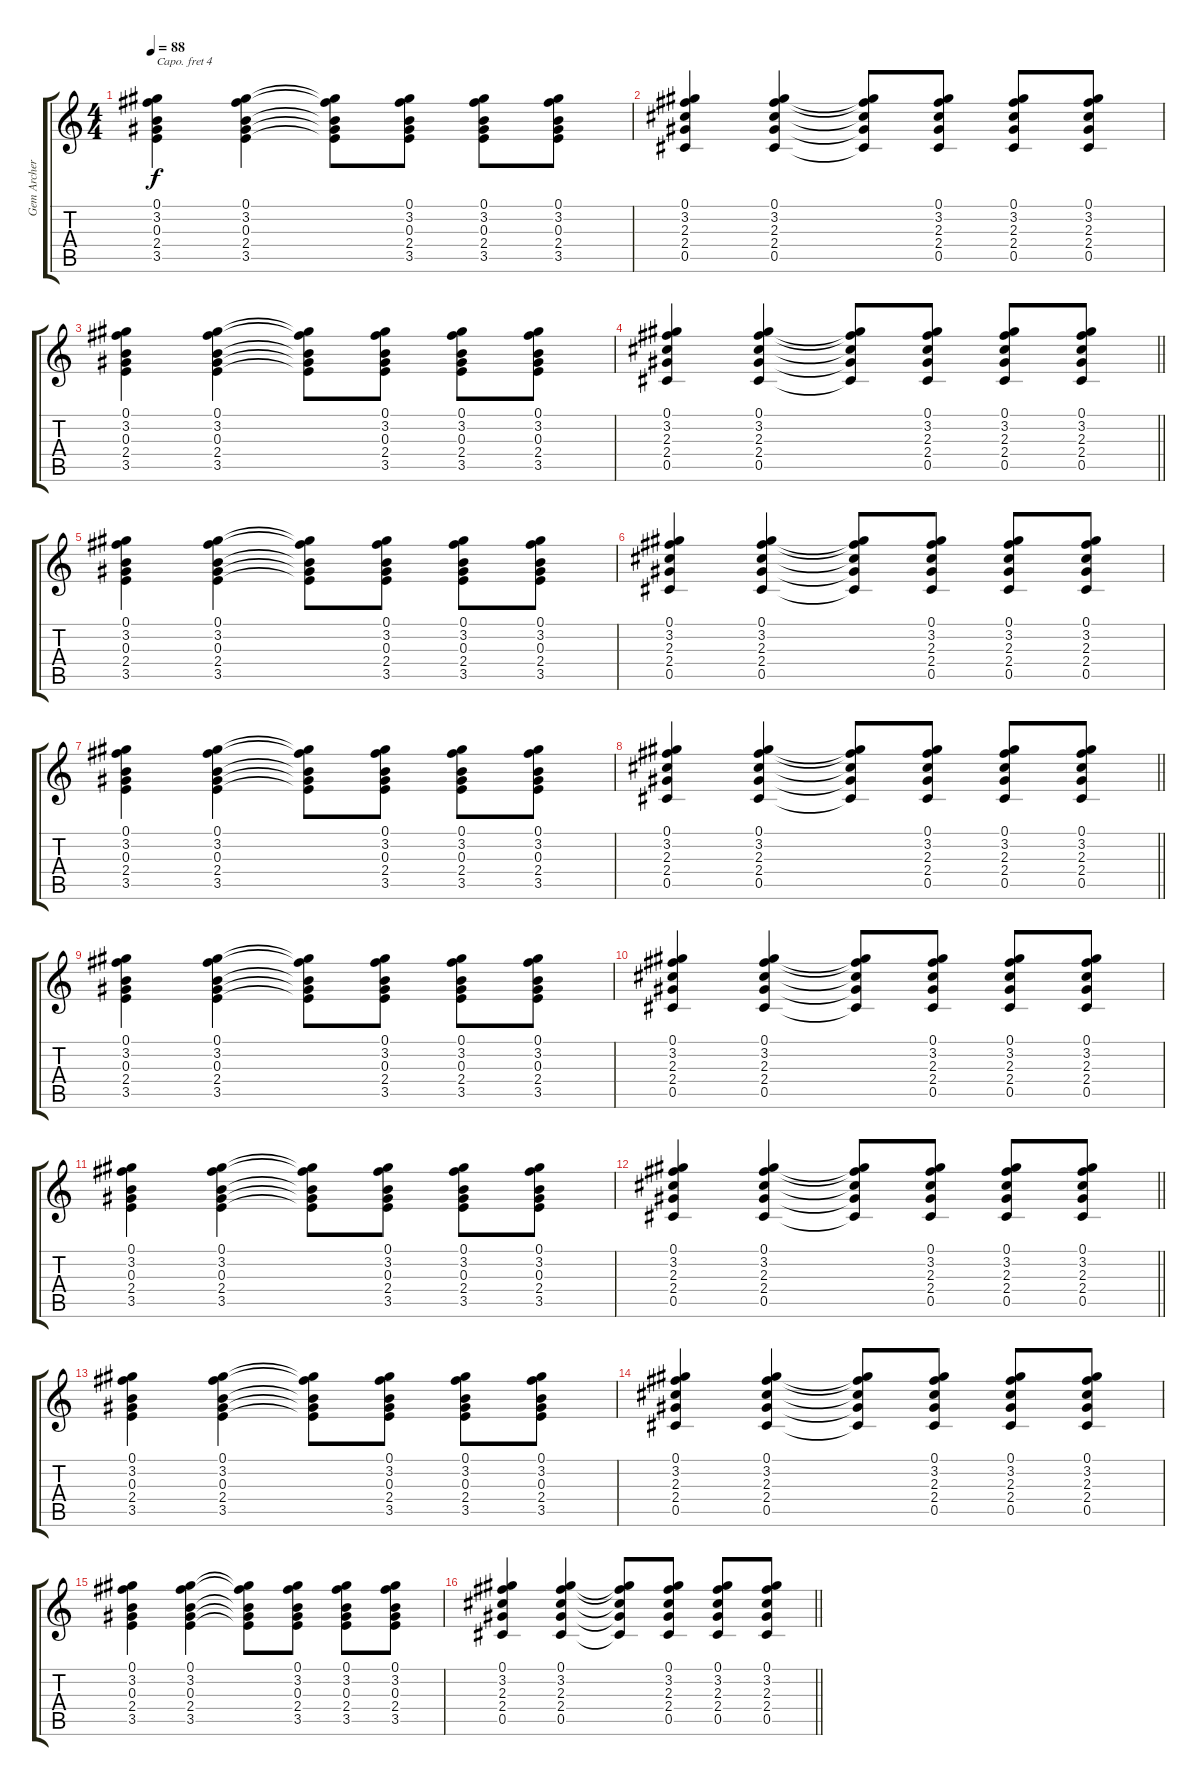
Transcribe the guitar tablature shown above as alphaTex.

\track ("Gem Archer" "Gem Archer") {instrument electricguitarclean}
\staff {score tabs}
\capo 4
\tuning (E4 B3 G3 D3 A2 E2) {hide}
\ts (4 4)
\tempo 88
\clef g2
\ks c
(0.1 3.2 0.3 2.4 3.5).4{dy f} (0.1 3.2 0.3 2.4 3.5).4 (0.1{t} 3.2{t} 0.3{t} 2.4{t} 3.5{t}).8 (0.1 3.2 0.3 2.4 3.5).8 (0.1 3.2 0.3 2.4 3.5).8 (0.1 3.2 0.3 2.4 3.5).8 |
(0.1 3.2 2.3 2.4 0.5).4 (0.1 3.2 2.3 2.4 0.5).4 (0.1{t} 3.2{t} 2.3{t} 2.4{t} 0.5{t}).8 (0.1 3.2 2.3 2.4 0.5).8 (0.1 3.2 2.3 2.4 0.5).8 (0.1 3.2 2.3 2.4 0.5).8 |
(0.1 3.2 0.3 2.4 3.5).4 (0.1 3.2 0.3 2.4 3.5).4 (0.1{t} 3.2{t} 0.3{t} 2.4{t} 3.5{t}).8 (0.1 3.2 0.3 2.4 3.5).8 (0.1 3.2 0.3 2.4 3.5).8 (0.1 3.2 0.3 2.4 3.5).8 |
\barLineRight lightlight
(0.1 3.2 2.3 2.4 0.5).4 (0.1 3.2 2.3 2.4 0.5).4 (0.1{t} 3.2{t} 2.3{t} 2.4{t} 0.5{t}).8 (0.1 3.2 2.3 2.4 0.5).8 (0.1 3.2 2.3 2.4 0.5).8 (0.1 3.2 2.3 2.4 0.5).8 |
(0.1 3.2 0.3 2.4 3.5).4 (0.1 3.2 0.3 2.4 3.5).4 (0.1{t} 3.2{t} 0.3{t} 2.4{t} 3.5{t}).8 (0.1 3.2 0.3 2.4 3.5).8 (0.1 3.2 0.3 2.4 3.5).8 (0.1 3.2 0.3 2.4 3.5).8 |
(0.1 3.2 2.3 2.4 0.5).4 (0.1 3.2 2.3 2.4 0.5).4 (0.1{t} 3.2{t} 2.3{t} 2.4{t} 0.5{t}).8 (0.1 3.2 2.3 2.4 0.5).8 (0.1 3.2 2.3 2.4 0.5).8 (0.1 3.2 2.3 2.4 0.5).8 |
(0.1 3.2 0.3 2.4 3.5).4 (0.1 3.2 0.3 2.4 3.5).4 (0.1{t} 3.2{t} 0.3{t} 2.4{t} 3.5{t}).8 (0.1 3.2 0.3 2.4 3.5).8 (0.1 3.2 0.3 2.4 3.5).8 (0.1 3.2 0.3 2.4 3.5).8 |
\barLineRight lightlight
(0.1 3.2 2.3 2.4 0.5).4 (0.1 3.2 2.3 2.4 0.5).4 (0.1{t} 3.2{t} 2.3{t} 2.4{t} 0.5{t}).8 (0.1 3.2 2.3 2.4 0.5).8 (0.1 3.2 2.3 2.4 0.5).8 (0.1 3.2 2.3 2.4 0.5).8 |
(0.1 3.2 0.3 2.4 3.5).4 (0.1 3.2 0.3 2.4 3.5).4 (0.1{t} 3.2{t} 0.3{t} 2.4{t} 3.5{t}).8 (0.1 3.2 0.3 2.4 3.5).8 (0.1 3.2 0.3 2.4 3.5).8 (0.1 3.2 0.3 2.4 3.5).8 |
(0.1 3.2 2.3 2.4 0.5).4 (0.1 3.2 2.3 2.4 0.5).4 (0.1{t} 3.2{t} 2.3{t} 2.4{t} 0.5{t}).8 (0.1 3.2 2.3 2.4 0.5).8 (0.1 3.2 2.3 2.4 0.5).8 (0.1 3.2 2.3 2.4 0.5).8 |
(0.1 3.2 0.3 2.4 3.5).4 (0.1 3.2 0.3 2.4 3.5).4 (0.1{t} 3.2{t} 0.3{t} 2.4{t} 3.5{t}).8 (0.1 3.2 0.3 2.4 3.5).8 (0.1 3.2 0.3 2.4 3.5).8 (0.1 3.2 0.3 2.4 3.5).8 |
\barLineRight lightlight
(0.1 3.2 2.3 2.4 0.5).4 (0.1 3.2 2.3 2.4 0.5).4 (0.1{t} 3.2{t} 2.3{t} 2.4{t} 0.5{t}).8 (0.1 3.2 2.3 2.4 0.5).8 (0.1 3.2 2.3 2.4 0.5).8 (0.1 3.2 2.3 2.4 0.5).8 |
(0.1 3.2 0.3 2.4 3.5).4 (0.1 3.2 0.3 2.4 3.5).4 (0.1{t} 3.2{t} 0.3{t} 2.4{t} 3.5{t}).8 (0.1 3.2 0.3 2.4 3.5).8 (0.1 3.2 0.3 2.4 3.5).8 (0.1 3.2 0.3 2.4 3.5).8 |
(0.1 3.2 2.3 2.4 0.5).4 (0.1 3.2 2.3 2.4 0.5).4 (0.1{t} 3.2{t} 2.3{t} 2.4{t} 0.5{t}).8 (0.1 3.2 2.3 2.4 0.5).8 (0.1 3.2 2.3 2.4 0.5).8 (0.1 3.2 2.3 2.4 0.5).8 |
(0.1 3.2 0.3 2.4 3.5).4 (0.1 3.2 0.3 2.4 3.5).4 (0.1{t} 3.2{t} 0.3{t} 2.4{t} 3.5{t}).8 (0.1 3.2 0.3 2.4 3.5).8 (0.1 3.2 0.3 2.4 3.5).8 (0.1 3.2 0.3 2.4 3.5).8 |
\barLineRight lightlight
(0.1 3.2 2.3 2.4 0.5).4 (0.1 3.2 2.3 2.4 0.5).4 (0.1{t} 3.2{t} 2.3{t} 2.4{t} 0.5{t}).8 (0.1 3.2 2.3 2.4 0.5).8 (0.1 3.2 2.3 2.4 0.5).8 (0.1 3.2 2.3 2.4 0.5).8
